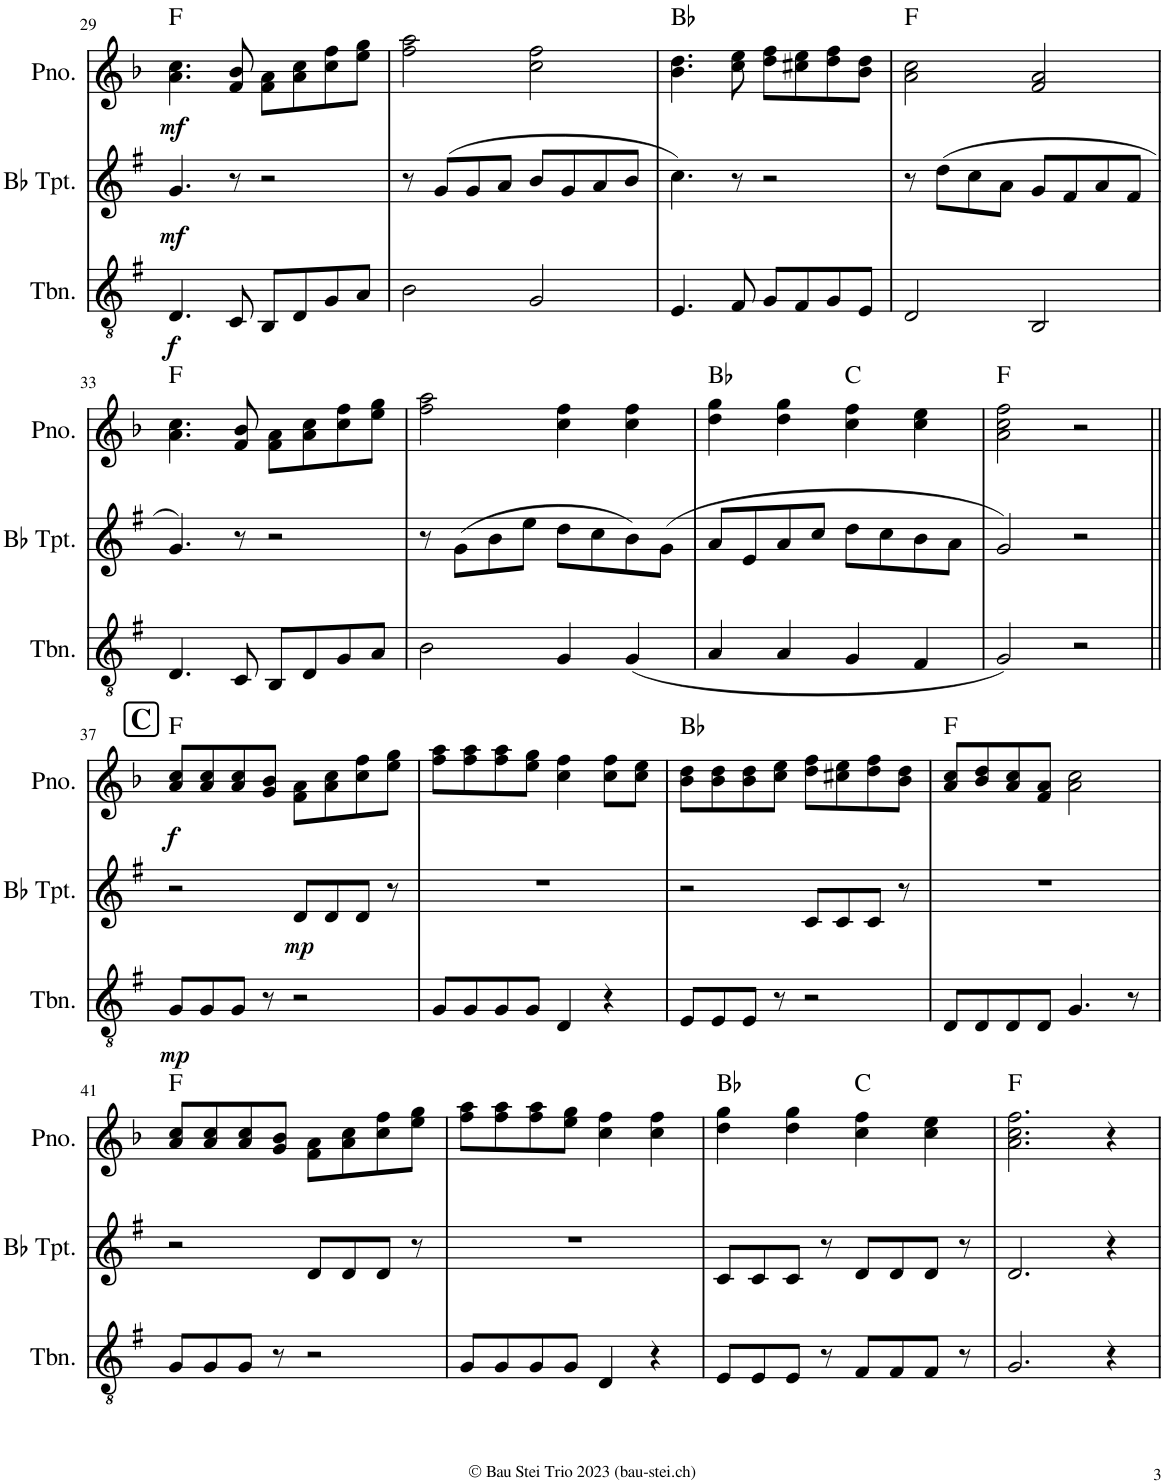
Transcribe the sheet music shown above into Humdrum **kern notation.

**kern	**dynam	**kern	**dynam	**kern	**dynam	**harte
*part3	*part3	*part2	*part2	*part1	*part1	*part1
*staff3	*staff3	*staff2	*staff2	*staff1	*staff1	*
*I"Trombone	*	*I"Bb Trumpet	*	*I"Piano	*	*
*I'Tbn.	*	*I'Bb Tpt.	*	*I'Pno.	*	*
!!LO:PB:g=z
*clefGv2	*	*clefG2	*	*clefG2	*	*
*Trd1c2	*	*Trd1c2	*	*	*	*
*k[f#]	*	*k[f#]	*	*k[b-]	*	*
*M4/4	*	*M4/4	*	*M4/4	*	*
=29	=29	=29	=29	=29	=29	=29
!	!LO:DY:b	!	!LO:DY:b	!	!LO:DY:b	!
4.D/	f	4.g/	mf	4.a\ 4.cc\	mf	F:maj
8C/	.	8r	.	8f/ 8b-/	.	.
8BB/L	.	2r	.	8f\ 8a\L	.	.
8D/	.	.	.	8a\ 8cc\	.	.
8G/	.	.	.	8cc\ 8ff\	.	.
8A/J	.	.	.	8ee\ 8gg\J	.	.
=30	=30	=30	=30	=30	=30	=30
2B\	.	8r	.	2ff\ 2aa\	.	.
.	.	(8g/L	.	.	.	.
.	.	8g/	.	.	.	.
.	.	8a/J	.	.	.	.
2G/	.	8b/L	.	2cc\ 2ff\	.	.
.	.	8g/	.	.	.	.
.	.	8a/	.	.	.	.
.	.	8b/J	.	.	.	.
=31	=31	=31	=31	=31	=31	=31
4.E/	.	4.cc\)	.	4.b-\ 4.dd\	.	Bb:maj
8F#/	.	8r	.	8cc\ 8ee\	.	.
8G/L	.	2r	.	8dd\ 8ff\L	.	.
8F#/	.	.	.	8cc#X\ 8ee\	.	.
8G/	.	.	.	8dd\ 8ff\	.	.
8E/J	.	.	.	8b-\ 8dd\J	.	.
=32	=32	=32	=32	=32	=32	=32
2D/	.	8r	.	2a\ 2cc\	.	F:maj
.	.	(8dd\L	.	.	.	.
.	.	8cc\	.	.	.	.
.	.	8a\J	.	.	.	.
2BB/	.	8g/L	.	2f/ 2a/	.	.
.	.	8f#/	.	.	.	.
.	.	8a/	.	.	.	.
.	.	8f#/J	.	.	.	.
!!LO:LB:g=z
=33	=33	=33	=33	=33	=33	=33
4.D/	.	4.g/)	.	4.a\ 4.cc\	.	F:maj
8C/	.	8r	.	8f/ 8b-/	.	.
8BB/L	.	2r	.	8f\ 8a\L	.	.
8D/	.	.	.	8a\ 8cc\	.	.
8G/	.	.	.	8cc\ 8ff\	.	.
8A/J	.	.	.	8ee\ 8gg\J	.	.
=34	=34	=34	=34	=34	=34	=34
2B\	.	8r	.	2ff\ 2aa\	.	.
.	.	(8g\L	.	.	.	.
.	.	8b\	.	.	.	.
.	.	8ee\J	.	.	.	.
4G/	.	8dd\L	.	4cc\ 4ff\	.	.
.	.	8cc\	.	.	.	.
(4G/	.	8b\)	.	4cc\ 4ff\	.	.
.	.	(8g\J	.	.	.	.
=35	=35	=35	=35	=35	=35	=35
4A/	.	8a/L	.	4dd\ 4gg\	.	Bb:maj
.	.	8e/	.	.	.	.
4A/	.	8a/	.	4dd\ 4gg\	.	.
.	.	8cc/J	.	.	.	.
4G/	.	8dd\L	.	4cc\ 4ff\	.	C:maj
.	.	8cc\	.	.	.	.
4F#/	.	8b\	.	4cc\ 4ee\	.	.
.	.	8a\J	.	.	.	.
=36	=36	=36	=36	=36	=36	=36
2G/)	.	2g/)	.	2a\ 2cc\ 2ff\	.	F:maj
2r	.	2r	.	2r	.	.
!!LO:LB:g=z
!!LO:REH:place=s1:a:B:cj:fs=14:t=C
=37||	=37||	=37||	=37||	=37||	=37||	=37||
!	!LO:DY:b	!	!	!	!LO:DY:b	!
8G/L	mp	2r	.	8a/ 8cc/L	f	F:maj
8G/	.	.	.	8a/ 8cc/	.	.
8G/J	.	.	.	8a/ 8cc/	.	.
8r	.	.	.	8g/ 8b-/J	.	.
!	!	!	!LO:DY:b	!	!	!
2r	.	8d/L	mp	8f\ 8a\L	.	.
.	.	8d/	.	8a\ 8cc\	.	.
.	.	8d/J	.	8cc\ 8ff\	.	.
.	.	8r	.	8ee\ 8gg\J	.	.
=38	=38	=38	=38	=38	=38	=38
8G/L	.	1r	.	8ff\ 8aa\L	.	.
8G/	.	.	.	8ff\ 8aa\	.	.
8G/	.	.	.	8ff\ 8aa\	.	.
8G/J	.	.	.	8ee\ 8gg\J	.	.
4D/	.	.	.	4cc\ 4ff\	.	.
4r	.	.	.	8cc\ 8ff\L	.	.
.	.	.	.	8cc\ 8ee\J	.	.
=39	=39	=39	=39	=39	=39	=39
8E/L	.	2r	.	8b-\ 8dd\L	.	Bb:maj
8E/	.	.	.	8b-\ 8dd\	.	.
8E/J	.	.	.	8b-\ 8dd\	.	.
8r	.	.	.	8cc\ 8ee\J	.	.
2r	.	8c/L	.	8dd\ 8ff\L	.	.
.	.	8c/	.	8cc#X\ 8ee\	.	.
.	.	8c/J	.	8dd\ 8ff\	.	.
.	.	8r	.	8b-\ 8dd\J	.	.
=40	=40	=40	=40	=40	=40	=40
8D/L	.	1r	.	8a/ 8cc/L	.	F:maj
8D/	.	.	.	8b-/ 8dd/	.	.
8D/	.	.	.	8a/ 8cc/	.	.
8D/J	.	.	.	8f/ 8a/J	.	.
4.G/	.	.	.	2a\ 2cc\	.	.
8r	.	.	.	.	.	.
!!LO:LB:g=z
=41	=41	=41	=41	=41	=41	=41
8G/L	.	2r	.	8a/ 8cc/L	.	F:maj
8G/	.	.	.	8a/ 8cc/	.	.
8G/J	.	.	.	8a/ 8cc/	.	.
8r	.	.	.	8g/ 8b-/J	.	.
2r	.	8d/L	.	8f\ 8a\L	.	.
.	.	8d/	.	8a\ 8cc\	.	.
.	.	8d/J	.	8cc\ 8ff\	.	.
.	.	8r	.	8ee\ 8gg\J	.	.
=42	=42	=42	=42	=42	=42	=42
8G/L	.	1r	.	8ff\ 8aa\L	.	.
8G/	.	.	.	8ff\ 8aa\	.	.
8G/	.	.	.	8ff\ 8aa\	.	.
8G/J	.	.	.	8ee\ 8gg\J	.	.
4D/	.	.	.	4cc\ 4ff\	.	.
4r	.	.	.	4cc\ 4ff\	.	.
=43	=43	=43	=43	=43	=43	=43
8E/L	.	8c/L	.	4dd\ 4gg\	.	Bb:maj
8E/	.	8c/	.	.	.	.
8E/J	.	8c/J	.	4dd\ 4gg\	.	.
8r	.	8r	.	.	.	.
8F#/L	.	8d/L	.	4cc\ 4ff\	.	C:maj
8F#/	.	8d/	.	.	.	.
8F#/J	.	8d/J	.	4cc\ 4ee\	.	.
8r	.	8r	.	.	.	.
=44	=44	=44	=44	=44	=44	=44
2.G/	.	2.d/	.	2.a\ 2.cc\ 2.ff\	.	F:maj
4r	.	4r	.	4r	.	.
=	=	=	=	=	=	=
*-	*-	*-	*-	*-	*-	*-
